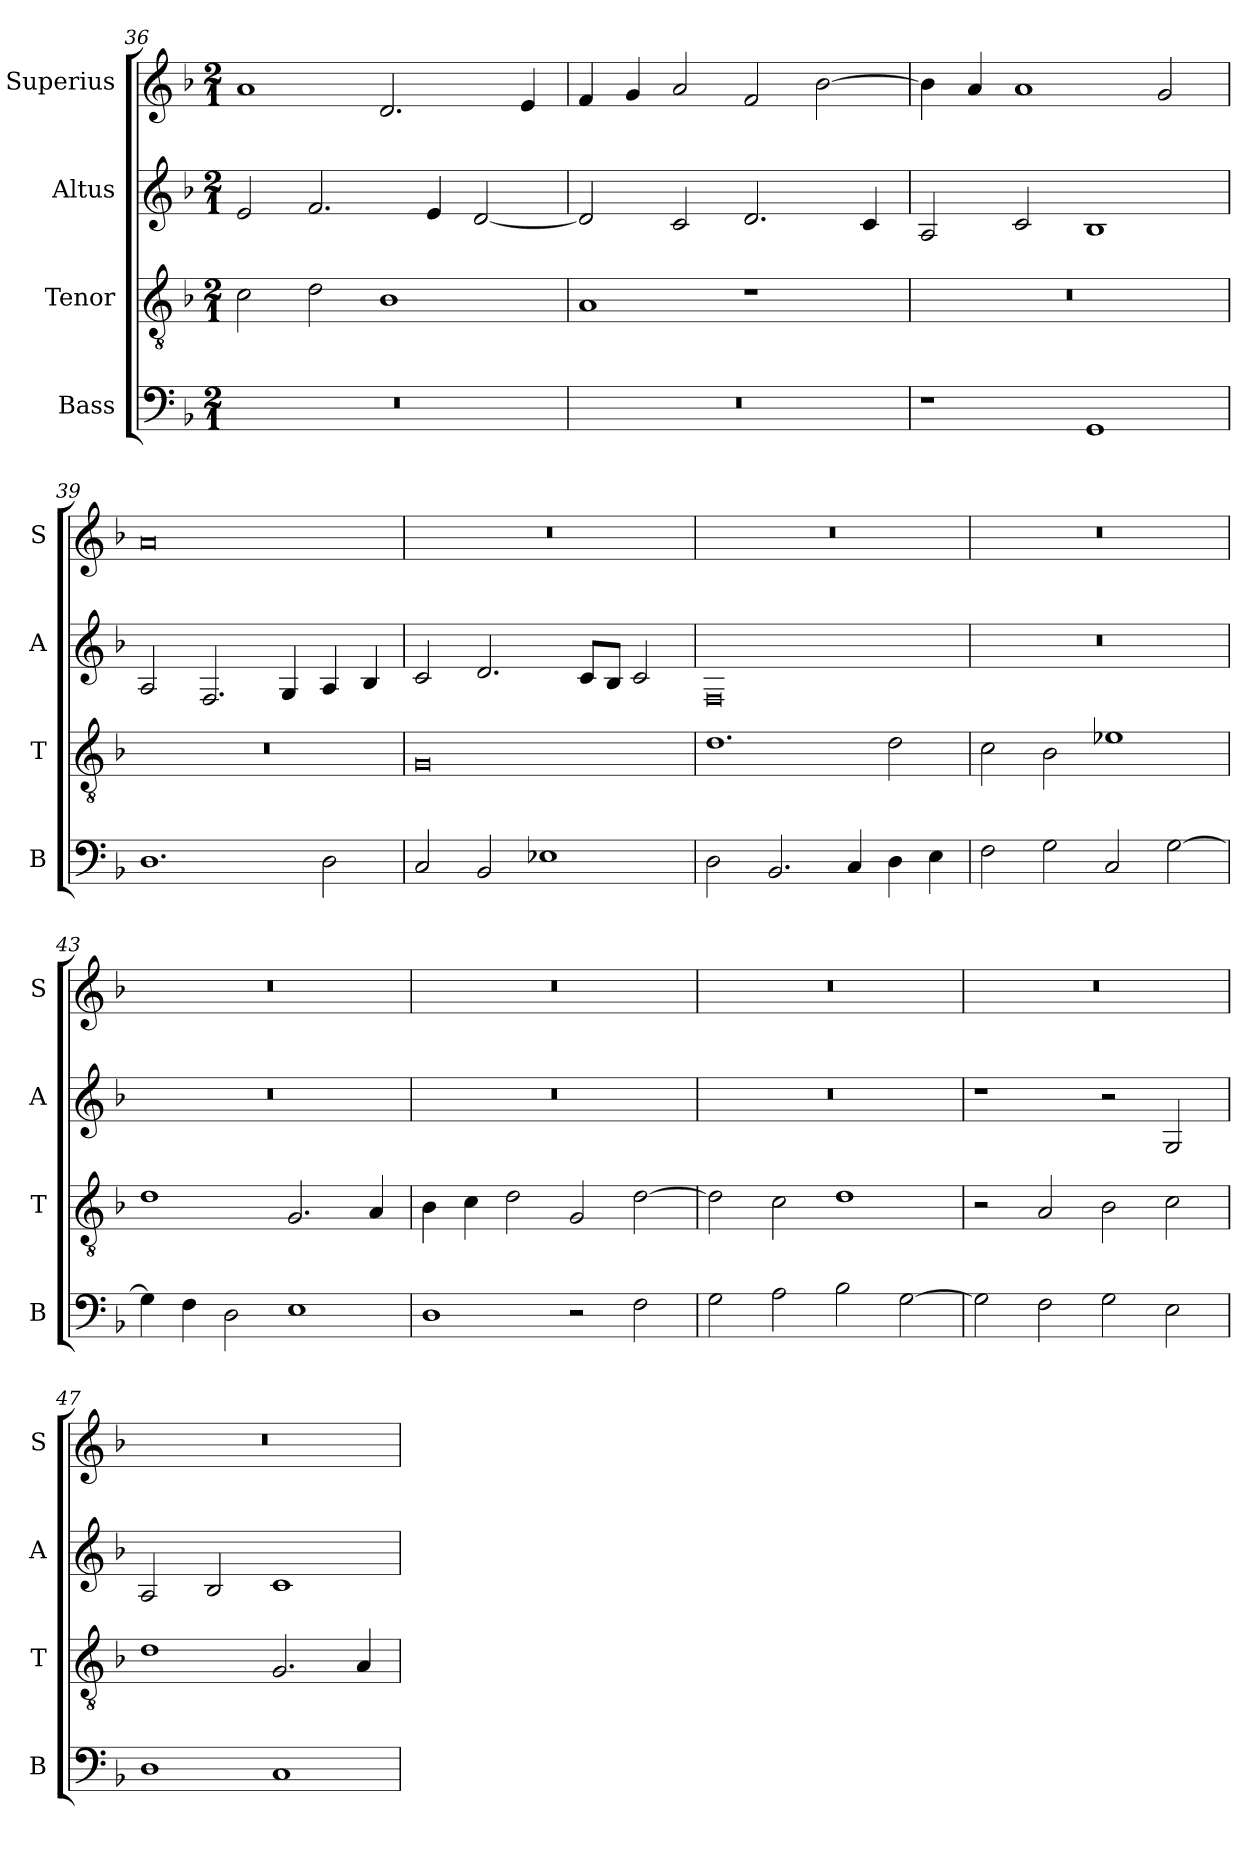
**kern	**kern	**kern	**kern
*part4	*part3	*part2	*part1
*staff4	*staff3	*staff2	*staff1
*I"Bass	*I"Tenor	*I"Altus	*I"Superius
*I'B	*I'T	*I'A	*I'S
*clefF4	*clefGv2	*clefG2	*clefG2
*k[b-]	*k[b-]	*k[b-]	*k[b-]
*F:	*F:	*F:	*F:
*M2/1	*M2/1	*M2/1	*M2/1
=36	=36	=36	=36
0r	2c	2e	1a
.	2d	2.f	.
.	1B-	.	2.d
.	.	4e	.
.	.	[2d	.
.	.	.	4e
=37	=37	=37	=37
0r	1A	2d]	4f
.	.	.	4g
.	.	2c	2a
.	1r	2.d	2f
.	.	.	[2b-
.	.	4c	.
=38	=38	=38	=38
1r	0r	2A	4b-]
.	.	.	4a
.	.	2c	1a
1GG	.	1B-	.
.	.	.	2g
=39	=39	=39	=39
1.D	0r	2A	0a
.	.	2.F	.
.	.	4G	.
2D	.	4A	.
.	.	4B-	.
=40	=40	=40	=40
2C	0G	2c	0r
2BB-	.	2.d	.
1E-X	.	.	.
.	.	8cL	.
.	.	8B-J	.
.	.	2c	.
=41	=41	=41	=41
2D	1.d	0F	0r
2.BB-	.	.	.
4C	.	.	.
4D	2d	.	.
4E	.	.	.
=42	=42	=42	=42
2F	2c	0r	0r
2G	2B-	.	.
2C	1e-X	.	.
[2G	.	.	.
=43	=43	=43	=43
4G]	1d	0r	0r
4F	.	.	.
2D	.	.	.
1E	2.G	.	.
.	4A	.	.
=44	=44	=44	=44
1D	4B-	0r	0r
.	4c	.	.
.	2d	.	.
2r	2G	.	.
2F	[2d	.	.
=45	=45	=45	=45
2G	2d]	0r	0r
2A	2c	.	.
2B-	1d	.	.
[2G	.	.	.
=46	=46	=46	=46
2G]	2r	1r	0r
2F	2A	.	.
2G	2B-	2r	.
2E	2c	2G	.
=47	=47	=47	=47
1D	1d	2A	0r
.	.	2B-	.
1C	2.G	1c	.
.	4A	.	.
=	=	=	=
*-	*-	*-	*-
